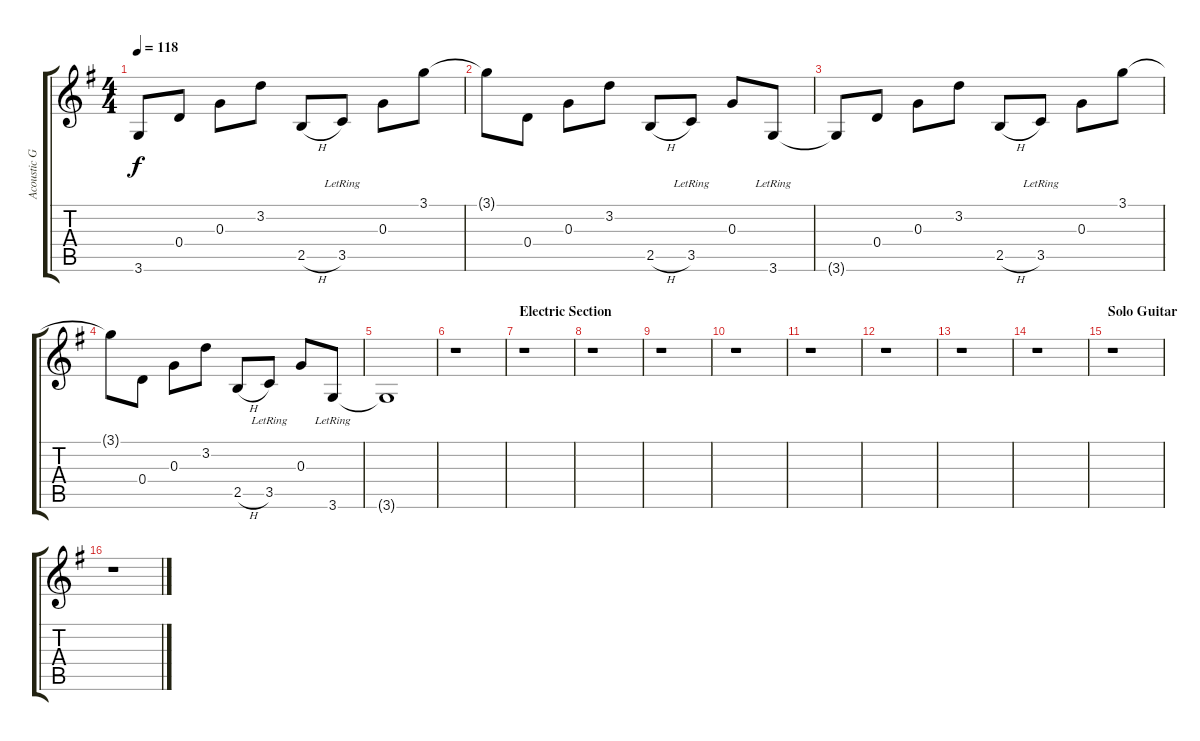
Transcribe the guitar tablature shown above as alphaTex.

\track ("Acoustic Guitar" "Acoustic G") {instrument acousticguitarsteel}
\staff {score tabs}
\tuning (E4 B3 G3 D3 A2 E2) {hide}
\ts (4 4)
\tempo 118
\clef g2
\ks g
3.6{t}.8{dy f} 0.4.8 0.3.8 3.2.8 2.5{h}.8 3.5{lr}.8 0.3.8 3.1.8 |
3.1{t}.8 0.4.8 0.3.8 3.2.8 2.5{h}.8 3.5{lr}.8 0.3.8 3.6{lr}.8 |
3.6{t}.8 0.4.8 0.3.8 3.2.8 2.5{h}.8 3.5{lr}.8 0.3.8 3.1.8 |
3.1{t}.8 0.4.8 0.3.8 3.2.8 2.5{h}.8 3.5{lr}.8 0.3.8 3.6{lr}.8 |
3.6{t}.1 |
r.1 |
\section ("" "Electric Section")
r.1 |
r.1 |
r.1 |
r.1 |
r.1 |
r.1 |
r.1 |
r.1 |
\section ("" "Solo Guitar")
r.1 |
r.1
